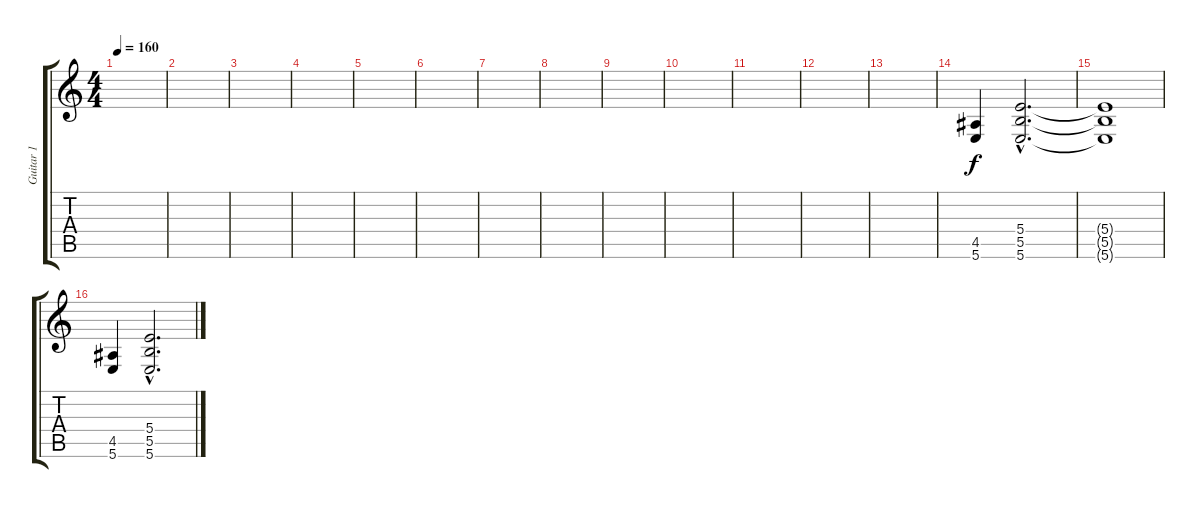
\track ("Guitar 1" "Guitar 1") {instrument distortionguitar}
\staff {score tabs}
\tuning (Db4 Ab3 E3 B2 Gb2 B1) {hide}
\ts (4 4)
\tempo 160
\clef g2
\ks c
|
|
|
|
|
|
|
|
|
|
|
|
|
(4.5 5.6).4 (5.4{hac} 5.5{hac} 5.6{hac}).2{d} |
(5.4{t} 5.5{t} 5.6{t}).1 |
(4.5 5.6).4 (5.4{hac} 5.5{hac} 5.6{hac}).2{d}
